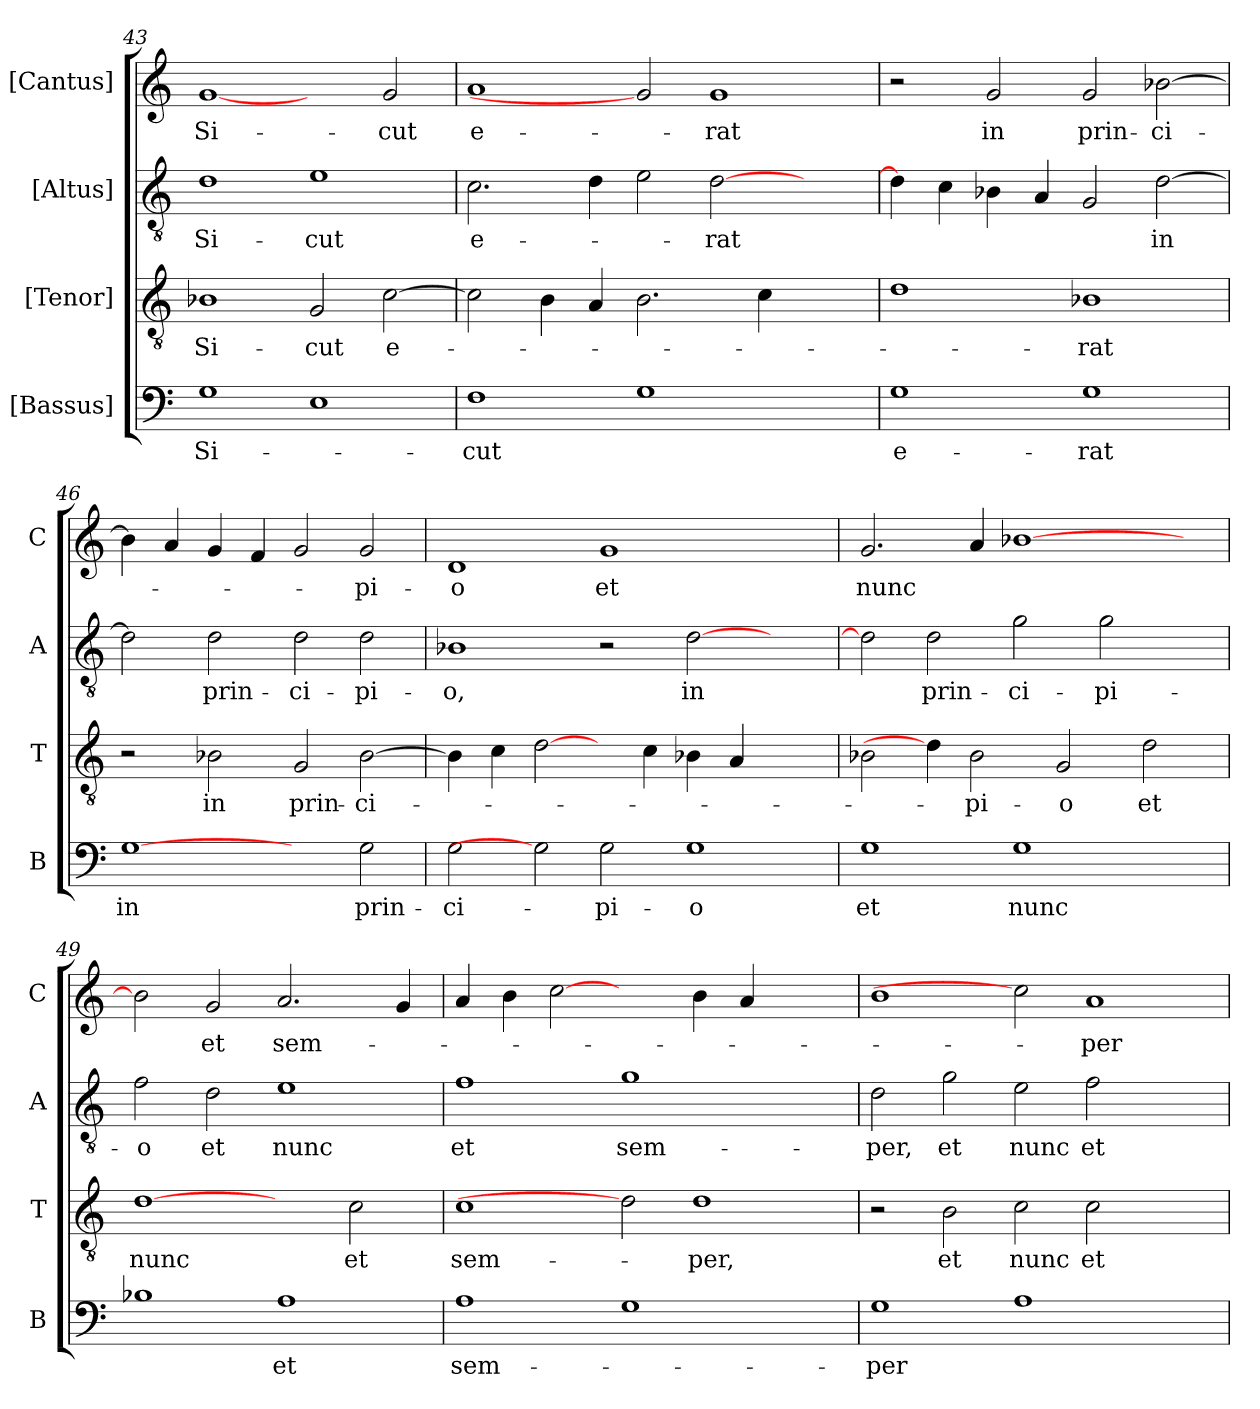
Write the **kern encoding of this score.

**kern	**text	**kern	**text	**kern	**text	**kern	**text
*part4	*part4	*part3	*part3	*part2	*part2	*part1	*part1
*staff4	*staff4	*staff3	*staff3	*staff2	*staff2	*staff1	*staff1
*I"[Bassus]	*	*I"[Tenor]	*	*I"[Altus]	*	*I"[Cantus]	*
*I'B	*	*I'T	*	*I'A	*	*I'C	*
!!LO:LB:g=z
*clefF4	*	*clefGv2	*	*clefGv2	*	*clefG2	*
*k[]	*	*k[]	*	*k[]	*	*k[]	*
*C:	*	*C:	*	*C:	*	*C:	*
=43	=43	=43	=43	=43	=43	=43	=43
!	!LO:LY:b	!	!LO:LY:b	!	!LO:LY:b	!	!LO:LY:b
1G	Si-	1B-X	Si-	1d	Si-	[1g	Si-
!	!	!	!LO:LY:b	!	!LO:LY:b	!	!
1E	.	2G/	-cut	1e	-cut	2ryy	.
!	!	!	!LO:LY:b	!	!	!	!LO:LY:b
.	.	[2c\	e-	.	.	2g/	-cut
=44	=44	=44	=44	=44	=44	=44	=44
!	!LO:LY:b	!	!	!	!LO:LY:b	!	!LO:LY:b
1F	-cut	2c\]	.	2.c\	e-	1a	e-
.	.	4B\	.	.	.	.	.
.	.	4A/	.	4d\	.	.	.
1G	.	2.B\	.	2e\	.	2g]	.
!	!	!	!	!	!LO:LY:b	!	!LO:LY:b
.	.	.	.	[2d\	-rat	1g	-rat
.	.	4c\	.	.	.	.	.
2ryy	.	2ryy	.	2ryy	.	.	.
=45	=45	=45	=45	=45	=45	=45	=45
!	!LO:LY:b	!	!	!	!	!	!
1G	e-	1d	.	4d\]	.	2r	.
.	.	.	.	4c\	.	.	.
!	!	!	!	!	!	!	!LO:LY:b
.	.	.	.	4B-X\	.	2g/	in
.	.	.	.	4A/	.	.	.
!	!LO:LY:b	!	!LO:LY:b	!	!	!	!LO:LY:b
1G	-rat	1B-X	-rat	2G/	.	2g/	prin-
!	!	!	!	!	!LO:LY:b	!	!LO:LY:b
.	.	.	.	[2d\	in	[2b-X\	-ci-
=46	=46	=46	=46	=46	=46	=46	=46
!	!LO:LY:b	!	!	!	!	!	!
[1G	in	2r	.	2d\]	.	4b-\]	.
.	.	.	.	.	.	4a/	.
!	!	!	!LO:LY:b	!	!LO:LY:b	!	!
.	.	2B-X\	in	2d\	prin-	4g/	.
.	.	.	.	.	.	4f/	.
!	!	!	!LO:LY:b	!	!LO:LY:b	!	!
2ryy	.	2G/	prin-	2d\	-ci-	2g/	.
!	!LO:LY:b	!	!LO:LY:b	!	!LO:LY:b	!	!LO:LY:b
2G\	prin-	[2B-\	-ci-	2d\	-pi-	2g/	-pi-
!!LO:PB:g=z
=47	=47	=47	=47	=47	=47	=47	=47
!	!LO:LY:b	!	!	!	!LO:LY:b	!	!LO:LY:b
2G\	-ci-	4B-\]	.	1B-X	-o,	1d	-o
.	.	4c\	.	.	.	.	.
2G]	.	[2d\	.	.	.	.	.
!	!LO:LY:b	!	!	!	!	!	!LO:LY:b
2G\	-pi-	4ryy	.	2r	.	1g	et
.	.	4c\	.	.	.	.	.
!	!LO:LY:b	!	!	!	!LO:LY:b	!	!
1G	-o	4B-X\	.	[2d\	in	.	.
.	.	4A/	.	.	.	.	.
.	.	2ryy	.	2ryy	.	2ryy	.
=48	=48	=48	=48	=48	=48	=48	=48
!	!LO:LY:b	!	!	!	!	!	!LO:LY:b
1G	et	2B-X\	.	2d\]	.	2.g/	nunc
!	!	!	!	!	!LO:LY:b	!	!
.	.	4d\]	.	2d\	prin-	.	.
!	!	!	!LO:LY:b	!	!	!	!
.	.	2B-\	-pi-	.	.	4a/	.
!	!LO:LY:b	!	!	!	!LO:LY:b	!	!
1G	nunc	.	.	2g\	-ci-	[1b-X	.
!	!	!	!LO:LY:b	!	!	!	!
.	.	2G/	-o	.	.	.	.
!	!	!	!	!	!LO:LY:b	!	!
.	.	.	.	2g\	-pi-	.	.
!	!	!	!LO:LY:b	!	!	!	!
.	.	2d\	et	.	.	.	.
4ryy	.	.	.	4ryy	.	4ryy	.
=49	=49	=49	=49	=49	=49	=49	=49
!	!	!	!LO:LY:b	!	!LO:LY:b	!	!
1B-X	.	[1d	nunc	2f\	-o	2b-\]	.
!	!	!	!	!	!LO:LY:b	!	!LO:LY:b
.	.	.	.	2d\	et	2g/	et
!	!LO:LY:b	!	!	!	!LO:LY:b	!	!LO:LY:b
1A	et	2ryy	.	1e	nunc	2.a/	sem-
!	!	!	!LO:LY:b	!	!	!	!
.	.	2c\	et	.	.	.	.
.	.	.	.	.	.	4g/	.
=50	=50	=50	=50	=50	=50	=50	=50
!	!LO:LY:b	!	!LO:LY:b	!	!LO:LY:b	!	!
1A	sem-	1c	sem-	1f	et	4a/	.
.	.	.	.	.	.	4b\	.
.	.	.	.	.	.	[2cc	.
!	!	!	!	!	!LO:LY:b	!	!
1G	.	2d]	.	1g	sem-	2ryy	.
!	!	!	!LO:LY:b	!	!	!	!
.	.	1d	-per,	.	.	4b\	.
.	.	.	.	.	.	4a/	.
2ryy	.	.	.	2ryy	.	2ryy	.
=51	=51	=51	=51	=51	=51	=51	=51
!	!LO:LY:b	!	!	!	!LO:LY:b	!	!
1G	-per	2r	.	2d\	-per,	1b	.
!	!	!	!LO:LY:b	!	!LO:LY:b	!	!
.	.	2B\	et	2g\	et	.	.
!	!	!	!LO:LY:b	!	!LO:LY:b	!	!
1A	.	2c\	nunc	2e\	nunc	2cc]	.
!	!	!	!LO:LY:b	!	!LO:LY:b	!	!LO:LY:b
.	.	2c\	et	2f\	et	1a	-per
2ryy	.	2ryy	.	2ryy	.	.	.
=	=	=	=	=	=	=	=
*-	*-	*-	*-	*-	*-	*-	*-
